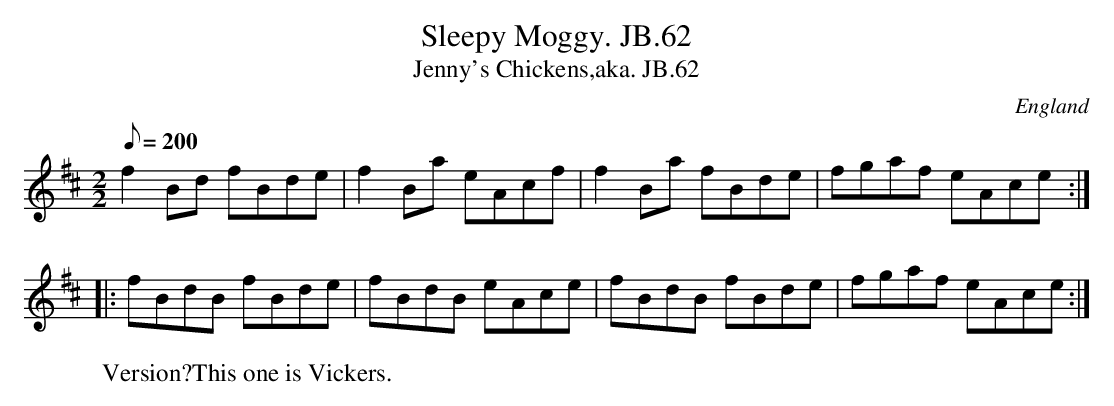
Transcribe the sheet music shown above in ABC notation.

X:1
T:Sleepy Moggy. JB.62
T:Jenny's Chickens,aka. JB.62
M:2/2
L:1/8
Q:200
O:England
K:D major
f2Bd fBde|f2Ba eAcf|f2Ba  fBde|fgaf eAce:|!
|:fBdB fBde|fBdB eAce|fBdB fBde|fgaf eAce:|]
W:Version?This one is Vickers.
